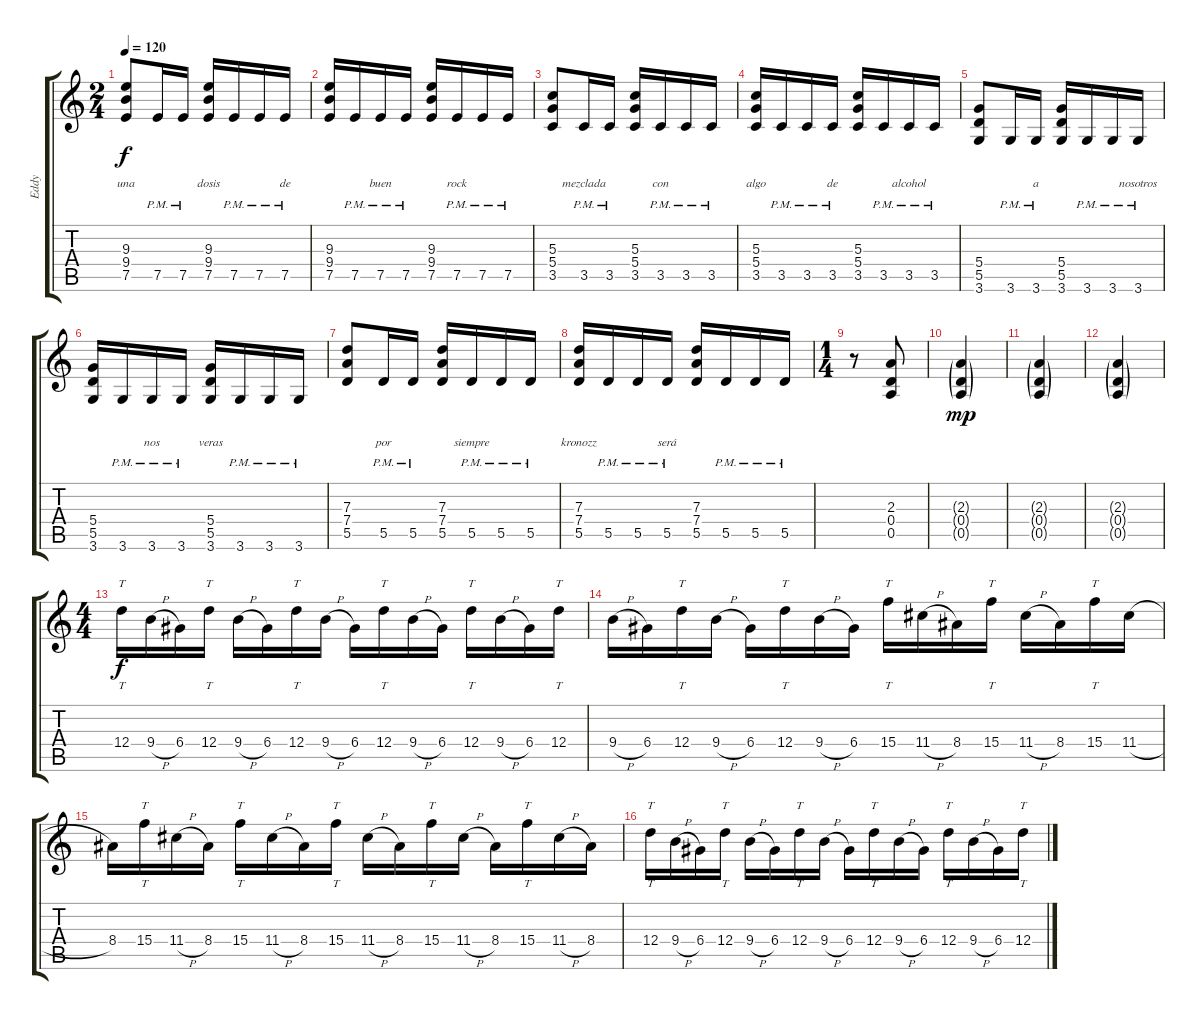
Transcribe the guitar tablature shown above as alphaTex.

\track ("Eddy" "Eddy") {instrument distortionguitar}
\staff {score tabs}
\tuning (E4 B3 G3 D3 A2 E2) {hide}
\ts (2 4)
\tempo 120
\clef g2
\ks c
(9.3 9.4 7.5).8{lyrics (0 "") lyrics (1 "") lyrics (2 "una") lyrics (3 "") lyrics (4 "") dy f} 7.5{pm}.16{lyrics (0 "") lyrics (1 "") lyrics (2 "") lyrics (3 "") lyrics (4 "")} 7.5{pm}.16{lyrics (0 "") lyrics (1 "") lyrics (2 "") lyrics (3 "") lyrics (4 "")} (9.3 9.4 7.5).16{lyrics (0 "") lyrics (1 "") lyrics (2 "dosis") lyrics (3 "") lyrics (4 "")} 7.5{pm}.16{lyrics (0 "") lyrics (1 "") lyrics (2 "") lyrics (3 "") lyrics (4 "")} 7.5{pm}.16{lyrics (0 "") lyrics (1 "") lyrics (2 "") lyrics (3 "") lyrics (4 "")} 7.5{pm}.16{lyrics (0 "") lyrics (1 "") lyrics (2 "de") lyrics (3 "") lyrics (4 "")} |
(9.3 9.4 7.5).16{lyrics (0 "") lyrics (1 "") lyrics (2 "") lyrics (3 "") lyrics (4 "")} 7.5{pm}.16{lyrics (0 "") lyrics (1 "") lyrics (2 "") lyrics (3 "") lyrics (4 "")} 7.5{pm}.16{lyrics (0 "") lyrics (1 "") lyrics (2 "buen") lyrics (3 "") lyrics (4 "")} 7.5{pm}.16{lyrics (0 "") lyrics (1 "") lyrics (2 "") lyrics (3 "") lyrics (4 "")} (9.3 9.4 7.5).16{lyrics (0 "") lyrics (1 "") lyrics (2 "") lyrics (3 "") lyrics (4 "")} 7.5{pm}.16{lyrics (0 "") lyrics (1 "") lyrics (2 "rock") lyrics (3 "") lyrics (4 "")} 7.5{pm}.16{lyrics (0 "") lyrics (1 "") lyrics (2 "") lyrics (3 "") lyrics (4 "")} 7.5{pm}.16{lyrics (0 "") lyrics (1 "") lyrics (2 "") lyrics (3 "") lyrics (4 "")} |
(5.3 5.4 3.5).8{lyrics (0 "") lyrics (1 "") lyrics (2 "") lyrics (3 "") lyrics (4 "")} 3.5{pm}.16{lyrics (0 "") lyrics (1 "") lyrics (2 "mezclada") lyrics (3 "") lyrics (4 "")} 3.5{pm}.16{lyrics (0 "") lyrics (1 "") lyrics (2 "") lyrics (3 "") lyrics (4 "")} (5.3 5.4 3.5).16{lyrics (0 "") lyrics (1 "") lyrics (2 "") lyrics (3 "") lyrics (4 "")} 3.5{pm}.16{lyrics (0 "") lyrics (1 "") lyrics (2 "con") lyrics (3 "") lyrics (4 "")} 3.5{pm}.16{lyrics (0 "") lyrics (1 "") lyrics (2 "") lyrics (3 "") lyrics (4 "")} 3.5{pm}.16{lyrics (0 "") lyrics (1 "") lyrics (2 "") lyrics (3 "") lyrics (4 "")} |
(5.3 5.4 3.5).16{lyrics (0 "") lyrics (1 "") lyrics (2 "algo") lyrics (3 "") lyrics (4 "")} 3.5{pm}.16{lyrics (0 "") lyrics (1 "") lyrics (2 "") lyrics (3 "") lyrics (4 "")} 3.5{pm}.16{lyrics (0 "") lyrics (1 "") lyrics (2 "") lyrics (3 "") lyrics (4 "")} 3.5{pm}.16{lyrics (0 "") lyrics (1 "") lyrics (2 "de") lyrics (3 "") lyrics (4 "")} (5.3 5.4 3.5).16{lyrics (0 "") lyrics (1 "") lyrics (2 "") lyrics (3 "") lyrics (4 "")} 3.5{pm}.16{lyrics (0 "") lyrics (1 "") lyrics (2 "") lyrics (3 "") lyrics (4 "")} 3.5{pm}.16{lyrics (0 "") lyrics (1 "") lyrics (2 "alcohol") lyrics (3 "") lyrics (4 "")} 3.5{pm}.16{lyrics (0 "") lyrics (1 "") lyrics (2 "") lyrics (3 "") lyrics (4 "")} |
(5.4 5.5 3.6).8{lyrics (0 "") lyrics (1 "") lyrics (2 "") lyrics (3 "") lyrics (4 "")} 3.6{pm}.16{lyrics (0 "") lyrics (1 "") lyrics (2 "") lyrics (3 "") lyrics (4 "")} 3.6{pm}.16{lyrics (0 "") lyrics (1 "") lyrics (2 "a") lyrics (3 "") lyrics (4 "")} (5.4 5.5 3.6).16{lyrics (0 "") lyrics (1 "") lyrics (2 "") lyrics (3 "") lyrics (4 "")} 3.6{pm}.16{lyrics (0 "") lyrics (1 "") lyrics (2 "") lyrics (3 "") lyrics (4 "")} 3.6{pm}.16{lyrics (0 "") lyrics (1 "") lyrics (2 "") lyrics (3 "") lyrics (4 "")} 3.6{pm}.16{lyrics (0 "") lyrics (1 "") lyrics (2 "nosotros") lyrics (3 "") lyrics (4 "")} |
(5.4 5.5 3.6).16{lyrics (0 "") lyrics (1 "") lyrics (2 "") lyrics (3 "") lyrics (4 "")} 3.6{pm}.16{lyrics (0 "") lyrics (1 "") lyrics (2 "") lyrics (3 "") lyrics (4 "")} 3.6{pm}.16{lyrics (0 "") lyrics (1 "") lyrics (2 "nos") lyrics (3 "") lyrics (4 "")} 3.6{pm}.16{lyrics (0 "") lyrics (1 "") lyrics (2 "") lyrics (3 "") lyrics (4 "")} (5.4 5.5 3.6).16{lyrics (0 "") lyrics (1 "") lyrics (2 "veras") lyrics (3 "") lyrics (4 "")} 3.6{pm}.16{lyrics (0 "") lyrics (1 "") lyrics (2 "") lyrics (3 "") lyrics (4 "")} 3.6{pm}.16{lyrics (0 "") lyrics (1 "") lyrics (2 "") lyrics (3 "") lyrics (4 "")} 3.6{pm}.16{lyrics (0 "") lyrics (1 "") lyrics (2 "") lyrics (3 "") lyrics (4 "")} |
(7.3 7.4 5.5).8{lyrics (0 "") lyrics (1 "") lyrics (2 "") lyrics (3 "") lyrics (4 "")} 5.5{pm}.16{lyrics (0 "") lyrics (1 "") lyrics (2 "por") lyrics (3 "") lyrics (4 "")} 5.5{pm}.16{lyrics (0 "") lyrics (1 "") lyrics (2 "") lyrics (3 "") lyrics (4 "")} (7.3 7.4 5.5).16{lyrics (0 "") lyrics (1 "") lyrics (2 "") lyrics (3 "") lyrics (4 "")} 5.5{pm}.16{lyrics (0 "") lyrics (1 "") lyrics (2 "siempre") lyrics (3 "") lyrics (4 "")} 5.5{pm}.16{lyrics (0 "") lyrics (1 "") lyrics (2 "") lyrics (3 "") lyrics (4 "")} 5.5{pm}.16{lyrics (0 "") lyrics (1 "") lyrics (2 "") lyrics (3 "") lyrics (4 "")} |
(7.3 7.4 5.5).16{lyrics (0 "") lyrics (1 "") lyrics (2 "kronozz") lyrics (3 "") lyrics (4 "")} 5.5{pm}.16{lyrics (0 "") lyrics (1 "") lyrics (2 "") lyrics (3 "") lyrics (4 "")} 5.5{pm}.16{lyrics (0 "") lyrics (1 "") lyrics (2 "") lyrics (3 "") lyrics (4 "")} 5.5{pm}.16{lyrics (0 "") lyrics (1 "") lyrics (2 "será") lyrics (3 "") lyrics (4 "")} (7.3 7.4 5.5).16{lyrics (0 "") lyrics (1 "") lyrics (2 "") lyrics (3 "") lyrics (4 "")} 5.5{pm}.16{lyrics (0 "") lyrics (1 "") lyrics (2 "") lyrics (3 "") lyrics (4 "")} 5.5{pm}.16{lyrics (0 "") lyrics (1 "") lyrics (2 "") lyrics (3 "") lyrics (4 "")} 5.5{pm}.16{lyrics (0 "") lyrics (1 "") lyrics (2 "") lyrics (3 "") lyrics (4 "")} |
\ts (1 4)
r.8 (2.3 0.4 0.5).8 |
(2.3{g} 0.4{g} 0.5{g}).4{dy mp} |
(2.3{g} 0.4{g} 0.5{g}).4 |
(2.3{g} 0.4{g} 0.5{g}).4 |
\ts (4 4)
12.4.16{tt dy f} 9.4{h}.16 6.4.16 12.4.16{tt} 9.4{h}.16 6.4.16 12.4.16{tt} 9.4{h}.16 6.4.16 12.4.16{tt} 9.4{h}.16 6.4.16 12.4.16{tt} 9.4{h}.16 6.4.16 12.4.16{tt} |
9.4{h}.16 6.4.16 12.4.16{tt} 9.4{h}.16 6.4.16 12.4.16{tt} 9.4{h}.16 6.4.16 15.4.16{tt} 11.4{h}.16 8.4.16 15.4.16{tt} 11.4{h}.16 8.4.16 15.4.16{tt} 11.4{h}.16 |
8.4.16 15.4.16{tt} 11.4{h}.16 8.4.16 15.4.16{tt} 11.4{h}.16 8.4.16 15.4.16{tt} 11.4{h}.16 8.4.16 15.4.16{tt} 11.4{h}.16 8.4.16 15.4.16{tt} 11.4{h}.16 8.4.16 |
12.4.16{tt} 9.4{h}.16 6.4.16 12.4.16{tt} 9.4{h}.16 6.4.16 12.4.16{tt} 9.4{h}.16 6.4.16 12.4.16{tt} 9.4{h}.16 6.4.16 12.4.16{tt} 9.4{h}.16 6.4.16 12.4.16{tt}
